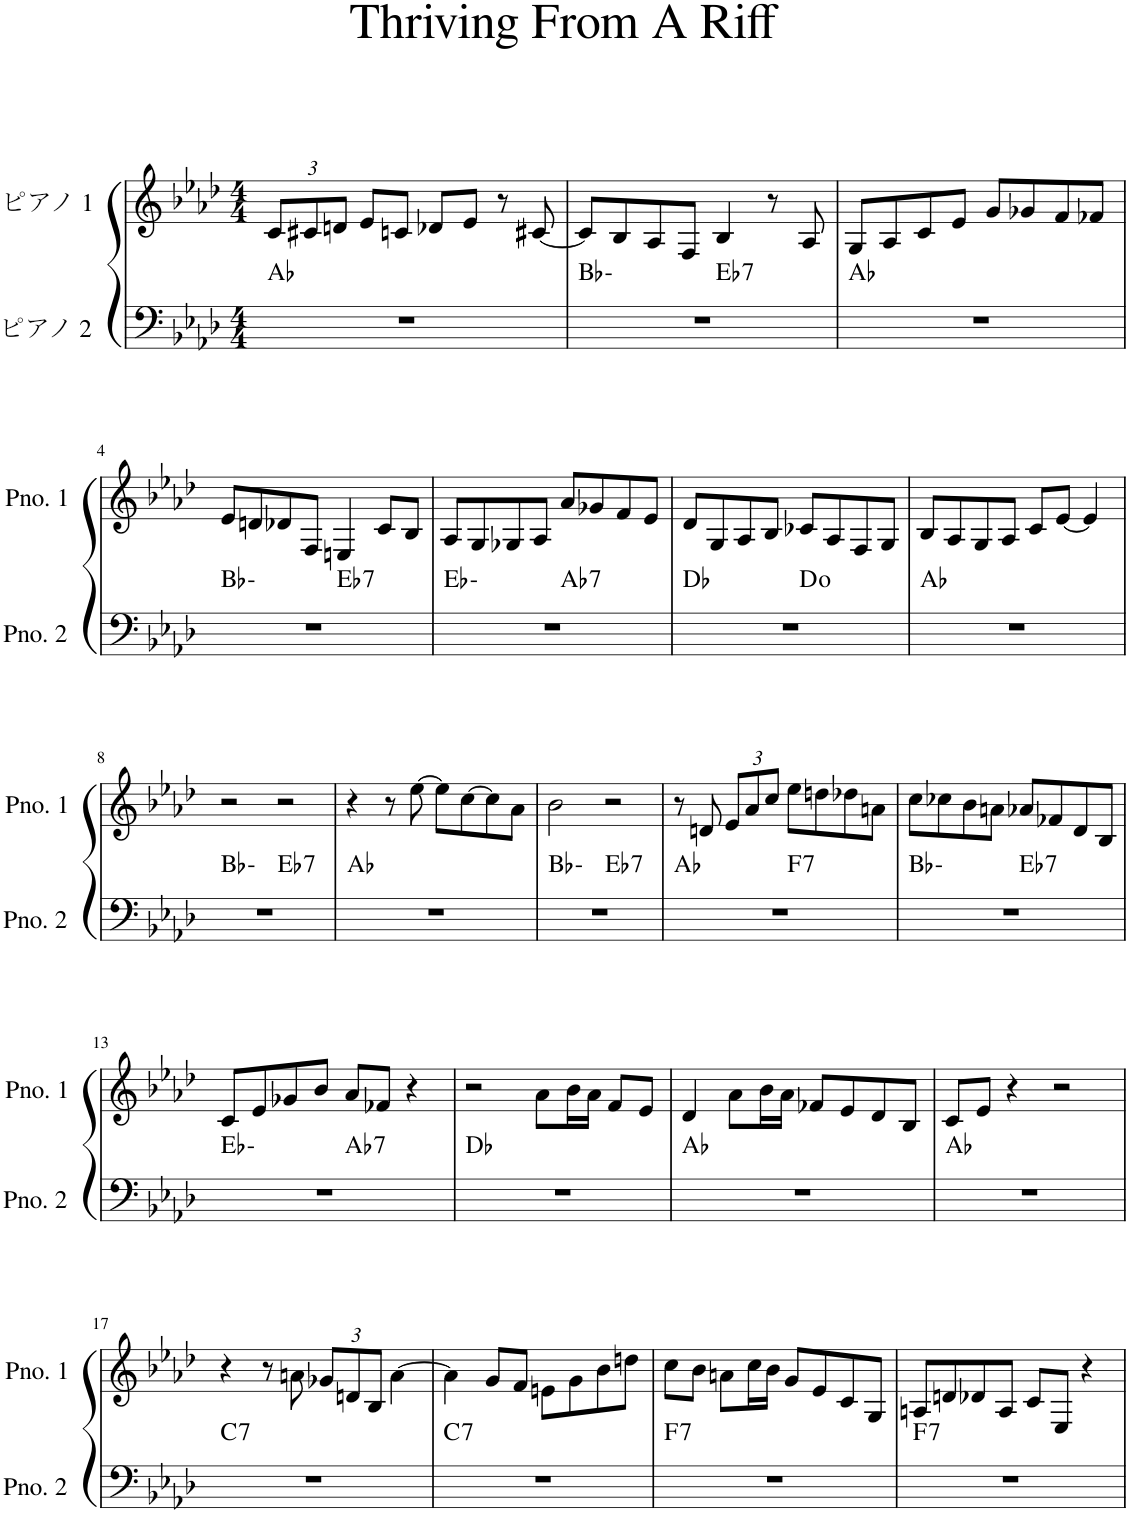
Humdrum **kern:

**kern	**harte	**kern
*part2	*part2	*part1
*staff2	*	*staff1
*I"ピアノ 2	*	*I"ピアノ 1
*clefF4	*	*clefG2
*k[b-e-a-d-]	*	*k[b-e-a-d-]
*M4/4	*	*M4/4
*	*	*Xbrackettup
=1	=1	=1
1r	Ab:maj	12c/L
.	.	12c#X/
.	.	12dn/J
.	.	8e-/L
.	.	8cn/J
.	.	8d-X/L
.	.	8e-/J
.	.	8r
.	.	[8c#X/
=2	=2	=2
*^	*	*
1r	2ryy	Bb:min	8c#/L]
.	.	.	8B-/
.	.	.	8A-/
.	.	.	8F/J
!	!	!LO:H:kt=7	!
.	2ryy	Eb:7	4B-/
.	.	.	8r
.	.	.	8A-/
*v	*v	*	*
=3	=3	=3
1r	Ab:maj	8G/L
.	.	8A-/
.	.	8c/
.	.	8e-/J
.	.	8g/L
.	.	8g-X/
.	.	8f/
.	.	8f-X/J
!!LO:LB:g=z
=4	=4	=4
*^	*	*
1r	2ryy	Bb:min	8e-/L
.	.	.	8dn/
.	.	.	8d-X/
.	.	.	8F/J
!	!	!LO:H:kt=7	!
.	2ryy	Eb:7	4En/
.	.	.	8c/L
.	.	.	8B-/J
=5	=5	=5	=5
1r	2ryy	Eb:min	8A-/L
.	.	.	8G/
.	.	.	8G-X/
.	.	.	8A-/J
!	!	!LO:H:kt=7	!
.	2ryy	Ab:7	8a-/L
.	.	.	8g-X/
.	.	.	8f/
.	.	.	8e-/J
=6	=6	=6	=6
1r	2ryy	Db:maj	8d-/L
.	.	.	8G/
.	.	.	8A-/
.	.	.	8B-/J
.	2ryy	D:dim	8c-X/L
.	.	.	8A-/
.	.	.	8F/
.	.	.	8G/J
*v	*v	*	*
=7	=7	=7
1r	Ab:maj	8B-/L
.	.	8A-/
.	.	8G/
.	.	8A-/J
.	.	8c/L
.	.	[8e-/J
.	.	4e-/]
!!LO:LB:g=z
=8	=8	=8
*^	*	*
1r	2ryy	Bb:min	2r
!	!	!LO:H:kt=7	!
.	2ryy	Eb:7	2r
*v	*v	*	*
=9	=9	=9
1r	Ab:maj	4r
.	.	8r
.	.	[8ee-\
.	.	8ee-\L]
.	.	[8cc\
.	.	8cc\]
.	.	8a-\J
=10	=10	=10
*^	*	*
1r	2ryy	Bb:min	2b-\
!	!	!LO:H:kt=7	!
.	2ryy	Eb:7	2r
=11	=11	=11	=11
1r	2ryy	Ab:maj	8r
.	.	.	8dn/
.	.	.	12e-/L
.	.	.	12a-/
.	.	.	12cc/J
!	!	!LO:H:kt=7	!
.	2ryy	F:7	8ee-\L
.	.	.	8ddn\
.	.	.	8dd-X\
.	.	.	8an\J
=12	=12	=12	=12
1r	2ryy	Bb:min	8cc\L
.	.	.	8cc-X\
.	.	.	8b-\
.	.	.	8an\J
!	!	!LO:H:kt=7	!
.	2ryy	Eb:7	8a-X/L
.	.	.	8f-X/
.	.	.	8d-/
.	.	.	8B-/J
!!LO:LB:g=z
=13	=13	=13	=13
1r	2ryy	Eb:min	8c/L
.	.	.	8e-/
.	.	.	8g-X/
.	.	.	8b-/J
!	!	!LO:H:kt=7	!
.	2ryy	Ab:7	8a-/L
.	.	.	8f-X/J
.	.	.	4r
*v	*v	*	*
=14	=14	=14
1r	Db:maj	2r
.	.	8a-\L
.	.	16b-\L
.	.	16a-\JJ
.	.	8f/L
.	.	8e-/J
=15	=15	=15
1r	Ab:maj	4d-/
.	.	8a-\L
.	.	16b-\L
.	.	16a-\JJ
.	.	8f-X/L
.	.	8e-/
.	.	8d-/
.	.	8B-/J
=16	=16	=16
1r	Ab:maj	8c/L
.	.	8e-/J
.	.	4r
.	.	2r
!!LO:LB:g=z
=17	=17	=17
!	!LO:H:kt=7	!
1r	C:7	4r
.	.	8r
.	.	8an\
.	.	12g-X/L
.	.	12dn/
.	.	12B-/J
.	.	[4a\
=18	=18	=18
!	!LO:H:kt=7	!
1r	C:7	4a\]
.	.	8g/L
.	.	8f/J
.	.	8en\L
.	.	8g\
.	.	8b-\
.	.	8ddn\J
=19	=19	=19
!	!LO:H:kt=7	!
1r	F:7	8cc\L
.	.	8b-\J
.	.	8an\L
.	.	16cc\L
.	.	16b-\JJ
.	.	8g/L
.	.	8e-/
.	.	8c/
.	.	8G/J
=20	=20	=20
!	!LO:H:kt=7	!
1r	F:7	8An/L
.	.	8dn/
.	.	8d-X/
.	.	8A/J
.	.	8c/L
.	.	8E-/J
.	.	4r
=	=	=
*-	*-	*-
